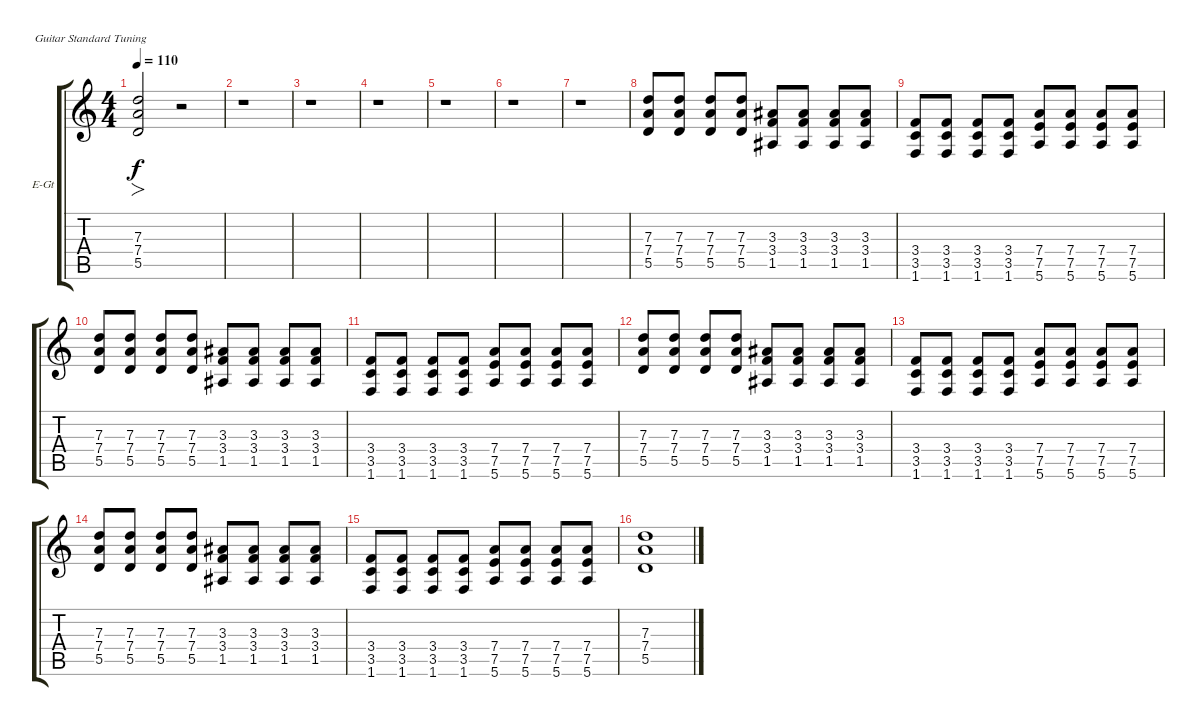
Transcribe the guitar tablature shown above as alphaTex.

\defaultSystemsLayout 4
\bracketExtendMode groupsimilarinstruments
\firstSystemTrackNameOrientation horizontal
\otherSystemsTrackNameOrientation horizontal
\track ("Electric Guitar" "E-Gt") {instrument distortionguitar}
\staff {score tabs}
\tuning (E4 B3 G3 D3 A2 E2)
\ts (4 4)
\tempo 110
\clef g2
\ks c
(5.5{t} 7.4{t} 7.3{t}).2{fo dy f} r.2 |
r.1 |
r.1 |
r.1 |
r.1 |
r.1 |
r.1 |
(5.5 7.4 7.3).8 (5.5 7.4 7.3).8 (5.5 7.4 7.3).8 (5.5 7.4 7.3).8 (1.5 3.4 3.3).8 (1.5 3.4 3.3).8 (1.5 3.4 3.3).8 (1.5 3.4 3.3).8 |
(1.6 3.5 3.4).8 (1.6 3.5 3.4).8 (1.6 3.5 3.4).8 (1.6 3.5 3.4).8 (5.6 7.5 7.4).8 (5.6 7.5 7.4).8 (5.6 7.5 7.4).8 (5.6 7.5 7.4).8 |
(5.5 7.4 7.3).8 (5.5 7.4 7.3).8 (5.5 7.4 7.3).8 (5.5 7.4 7.3).8 (1.5 3.4 3.3).8 (1.5 3.4 3.3).8 (1.5 3.4 3.3).8 (1.5 3.4 3.3).8 |
(1.6 3.5 3.4).8 (1.6 3.5 3.4).8 (1.6 3.5 3.4).8 (1.6 3.5 3.4).8 (5.6 7.5 7.4).8 (5.6 7.5 7.4).8 (5.6 7.5 7.4).8 (5.6 7.5 7.4).8 |
(5.5 7.4 7.3).8 (5.5 7.4 7.3).8 (5.5 7.4 7.3).8 (5.5 7.4 7.3).8 (1.5 3.4 3.3).8 (1.5 3.4 3.3).8 (1.5 3.4 3.3).8 (1.5 3.4 3.3).8 |
(1.6 3.5 3.4).8 (1.6 3.5 3.4).8 (1.6 3.5 3.4).8 (1.6 3.5 3.4).8 (5.6 7.5 7.4).8 (5.6 7.5 7.4).8 (5.6 7.5 7.4).8 (5.6 7.5 7.4).8 |
(5.5 7.4 7.3).8 (5.5 7.4 7.3).8 (5.5 7.4 7.3).8 (5.5 7.4 7.3).8 (1.5 3.4 3.3).8 (1.5 3.4 3.3).8 (1.5 3.4 3.3).8 (1.5 3.4 3.3).8 |
(1.6 3.5 3.4).8 (1.6 3.5 3.4).8 (1.6 3.5 3.4).8 (1.6 3.5 3.4).8 (5.6 7.5 7.4).8 (5.6 7.5 7.4).8 (5.6 7.5 7.4).8 (5.6 7.5 7.4).8 |
(5.5 7.4 7.3).1
